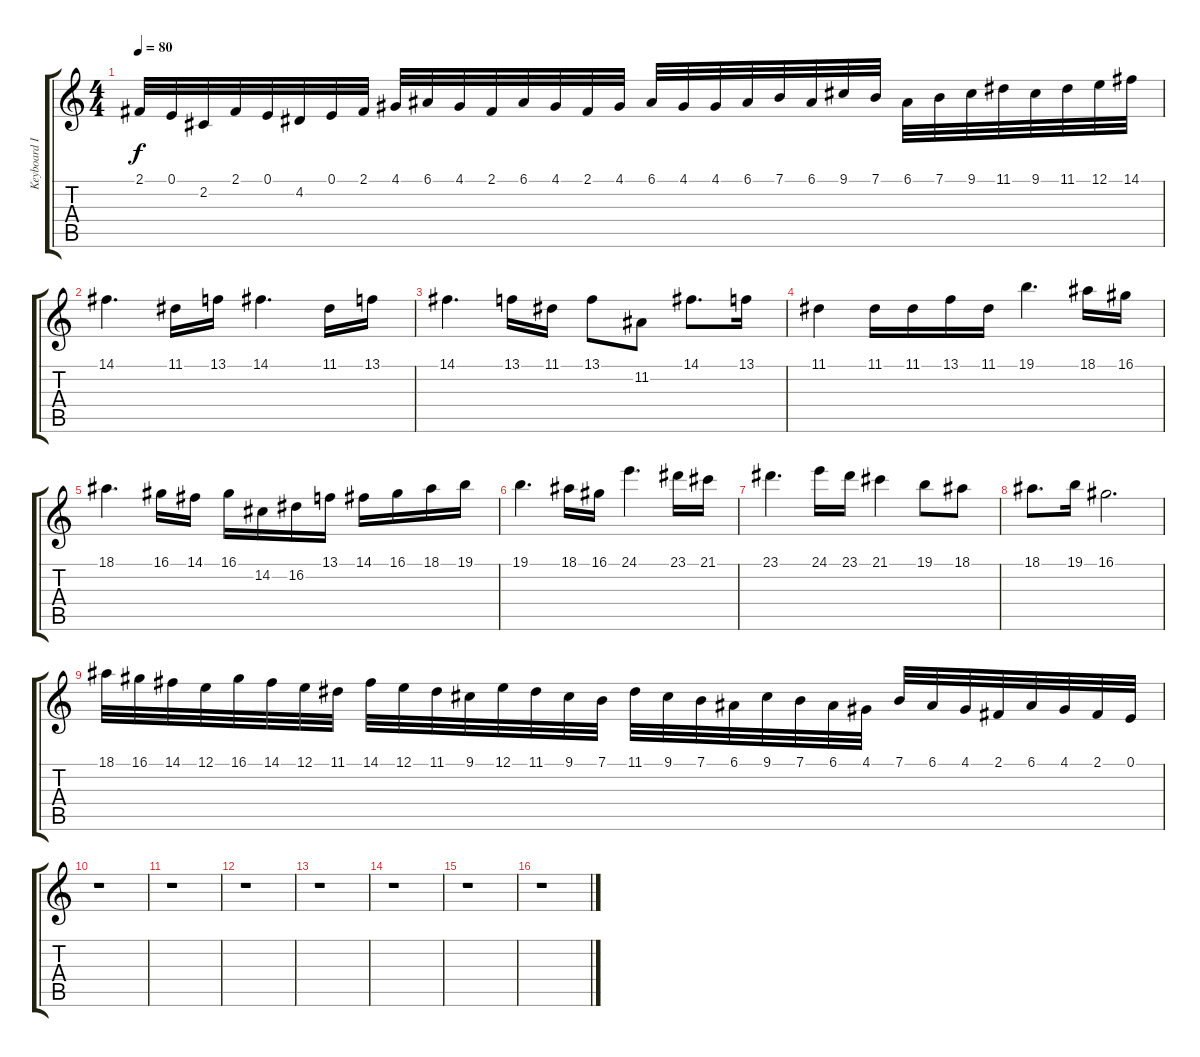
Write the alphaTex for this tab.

\track ("Keyboard III" "Keyboard I") {instrument lead2sawtooth}
\staff {score tabs}
\tuning (E4 B3 G3 D3 A2 E2) {hide}
\ts (4 4)
\tempo 80
\clef g2
\ks c
2.1.32{dy f} 0.1.32 2.2.32 2.1.32 0.1.32 4.2.32 0.1.32 2.1.32 4.1.32 6.1.32 4.1.32 2.1.32 6.1.32 4.1.32 2.1.32 4.1.32 6.1.32 4.1.32 4.1.32 6.1.32 7.1.32 6.1.32 9.1.32 7.1.32 6.1.32 7.1.32 9.1.32 11.1.32 9.1.32 11.1.32 12.1.32 14.1.32 |
14.1.4{d} 11.1.16 13.1.16 14.1.4{d} 11.1.16 13.1.16 |
14.1.4{d} 13.1.16 11.1.16 13.1.8 11.2.8 14.1.8{d} 13.1.16 |
11.1.4 11.1.16 11.1.16 13.1.16 11.1.16 19.1.4{d} 18.1.16 16.1.16 |
18.1.4{d} 16.1.16 14.1.16 16.1.16 14.2.16 16.2.16 13.1.16 14.1.16 16.1.16 18.1.16 19.1.16 |
19.1.4{d} 18.1.16 16.1.16 24.1.4{d txt ""} 23.1.16 21.1.16 |
23.1.4{d} 24.1.16 23.1.16 21.1.4 19.1.8 18.1.8 |
18.1.8{d} 19.1.16 16.1.2{d} |
18.1.32 16.1.32 14.1.32 12.1.32 16.1.32 14.1.32 12.1.32 11.1.32 14.1.32 12.1.32 11.1.32 9.1.32 12.1.32 11.1.32 9.1.32 7.1.32 11.1.32 9.1.32 7.1.32 6.1.32 9.1.32 7.1.32 6.1.32 4.1.32 7.1.32 6.1.32 4.1.32 2.1.32 6.1.32 4.1.32 2.1.32 0.1.32 |
r.1 |
r.1 |
r.1 |
r.1 |
r.1 |
r.1 |
r.1
